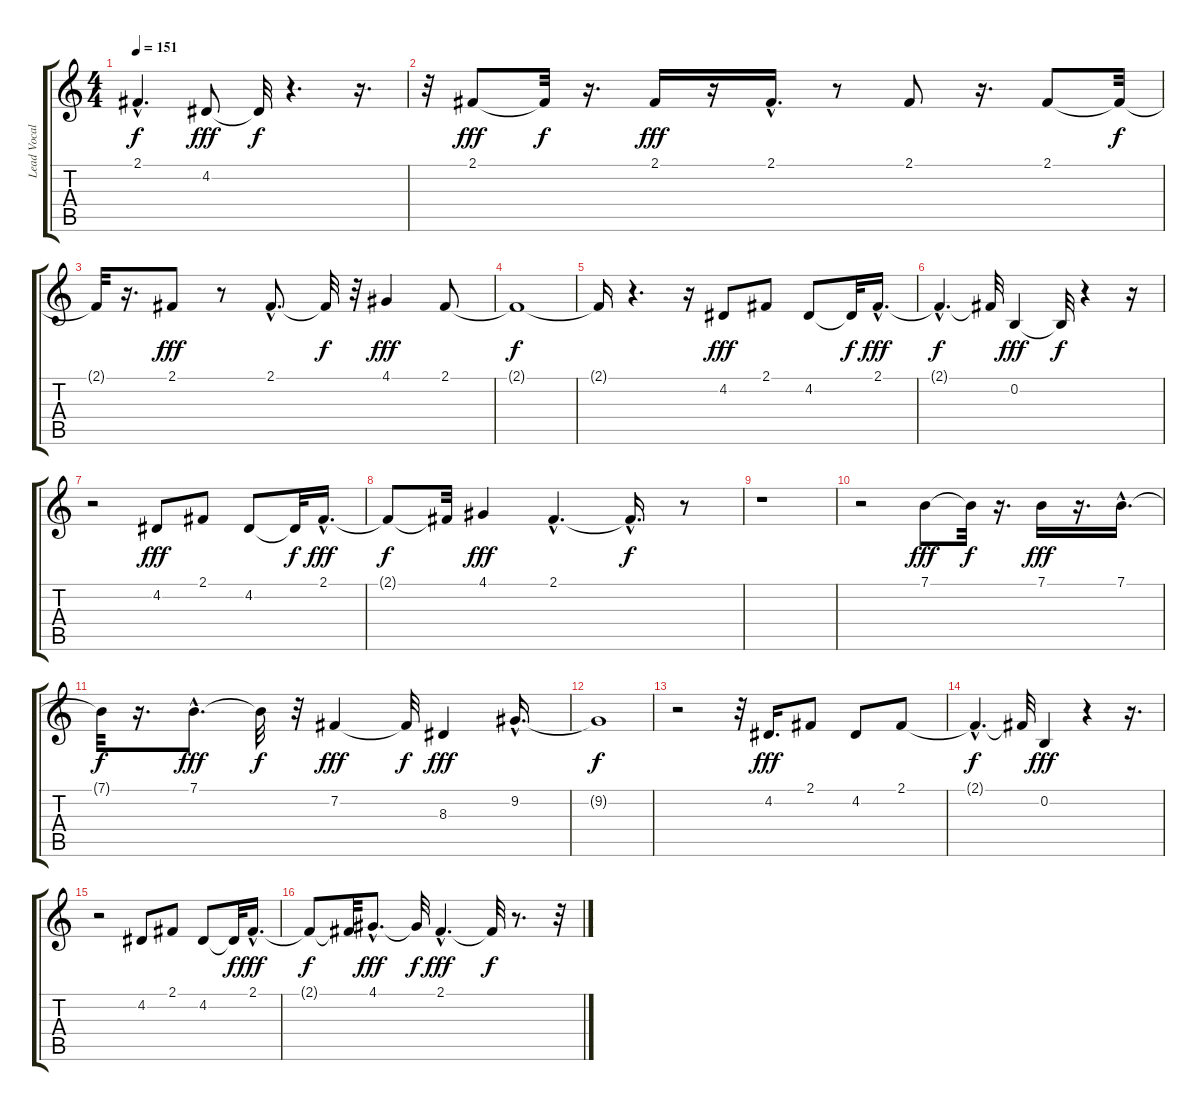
\track ("Lead Vocal" "Lead Vocal") {instrument tangoaccordion}
\staff {score tabs}
\tuning (E4 B3 G3 D3 A2 E2) {hide}
\ts (4 4)
\tempo 151
\clef g2
\ks c
2.1{hac t}.4{d dy f} 4.2.8{dy fff} 4.2{t}.32{dy f} r.4{d} r.16{d} |
r.32 2.1.8{dy fff} 2.1{t}.32{dy f} r.16{d} 2.1.16{dy fff} r.16 2.1{hac}.16{d} r.8 2.1.8 r.16{d} 2.1.8 2.1{t}.32{dy f} |
2.1{t}.32 r.16{d} 2.1.8{dy fff} r.8 2.1{hac}.8{d} 2.1{t}.32{dy f} r.32 4.1.4{dy fff} 2.1.8 |
2.1{t}.1{dy f} |
2.1{t}.16 r.4{d} r.16 4.2.8{dy fff} 2.1.8 4.2.8 4.2{t}.32{dy f} 2.1{hac}.16{d dy fff} |
2.1{hac t}.4{d dy f} 2.1{t}.32 0.2.4{dy fff} 0.2{t}.32{dy f} r.4 r.16 |
r.2 4.2.8{dy fff} 2.1.8 4.2.8 4.2{t}.32{dy f} 2.1{hac}.16{d dy fff} |
2.1{t}.8{dy f} 2.1{t}.32 4.1.4{dy fff} 2.1{hac}.4{d} 2.1{hac t}.16{d dy f} r.8 |
r.1 |
r.2 7.1.8{dy fff} 7.1{t}.32{dy f} r.16{d} 7.1.16{dy fff} r.16{d} 7.1{hac}.16{d} |
7.1{t}.32{dy f} r.16{d} 7.1{hac}.8{d dy fff} 7.1{t}.32{dy f} r.32 7.2.4{dy fff} 7.2{t}.32{dy f} 8.3.4{dy fff} 9.2{hac}.16{d} |
9.2{t}.1{dy f} |
r.2 r.32 4.2.16{d dy fff} 2.1.8 4.2.8 2.1.8 |
2.1{hac t}.4{d dy f} 2.1{t}.32 0.2.4{dy fff} r.4 r.16{d} |
r.2 4.2.8 2.1.8 4.2.8 4.2{t}.32{dy f} 2.1{hac}.16{d dy fff} |
2.1{t}.8{dy f} 2.1{t}.32 4.1{hac}.8{d dy fff} 4.1{t}.32{dy f} 2.1{hac}.4{d dy fff} 2.1{t}.32{dy f} r.8{d} r.32
